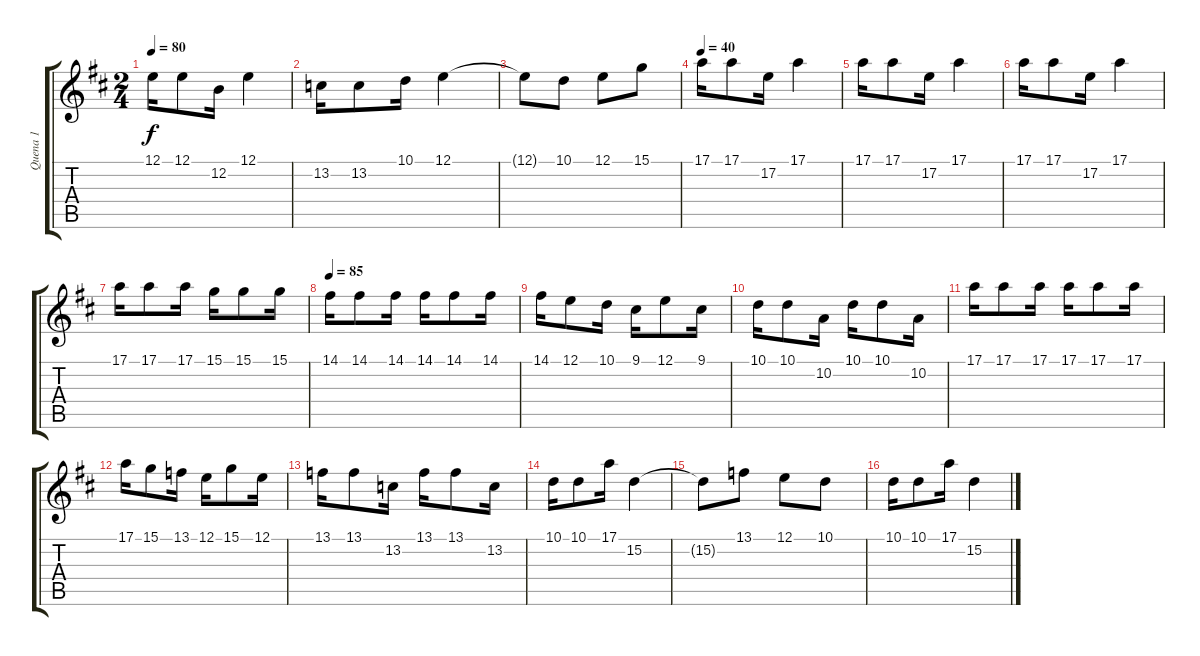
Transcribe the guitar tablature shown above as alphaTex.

\track ("Quena 1" "Quena 1") {instrument piccolo}
\staff {score tabs}
\tuning (E4 B3 G3 D3 A2 E2) {hide}
\ts (2 4)
\tempo 80
\clef g2
\ks d
12.1.16{dy f} 12.1.8 12.2.16 12.1.4 |
13.2.16 13.2.8 10.1.16 12.1.4 |
12.1{t}.8 10.1.8 12.1.8 15.1.8 |
\tempo 40
17.1.16 17.1.8 17.2.16 17.1.4 |
17.1.16 17.1.8 17.2.16 17.1.4 |
17.1.16 17.1.8 17.2.16 17.1.4 |
17.1.16 17.1.8 17.1.16 15.1.16 15.1.8 15.1.16 |
\tempo 85
14.1.16 14.1.8 14.1.16 14.1.16 14.1.8 14.1.16 |
14.1.16 12.1.8 10.1.16 9.1.16 12.1.8 9.1.16 |
10.1.16 10.1.8 10.2.16 10.1.16 10.1.8 10.2.16 |
17.1.16 17.1.8 17.1.16 17.1.16 17.1.8 17.1.16 |
17.1.16 15.1.8 13.1.16 12.1.16 15.1.8 12.1.16 |
13.1.16 13.1.8 13.2.16 13.1.16 13.1.8 13.2.16 |
10.1.16 10.1.8 17.1.16 15.2.4 |
15.2{t}.8 13.1.8 12.1.8 10.1.8 |
10.1.16 10.1.8 17.1.16 15.2.4
